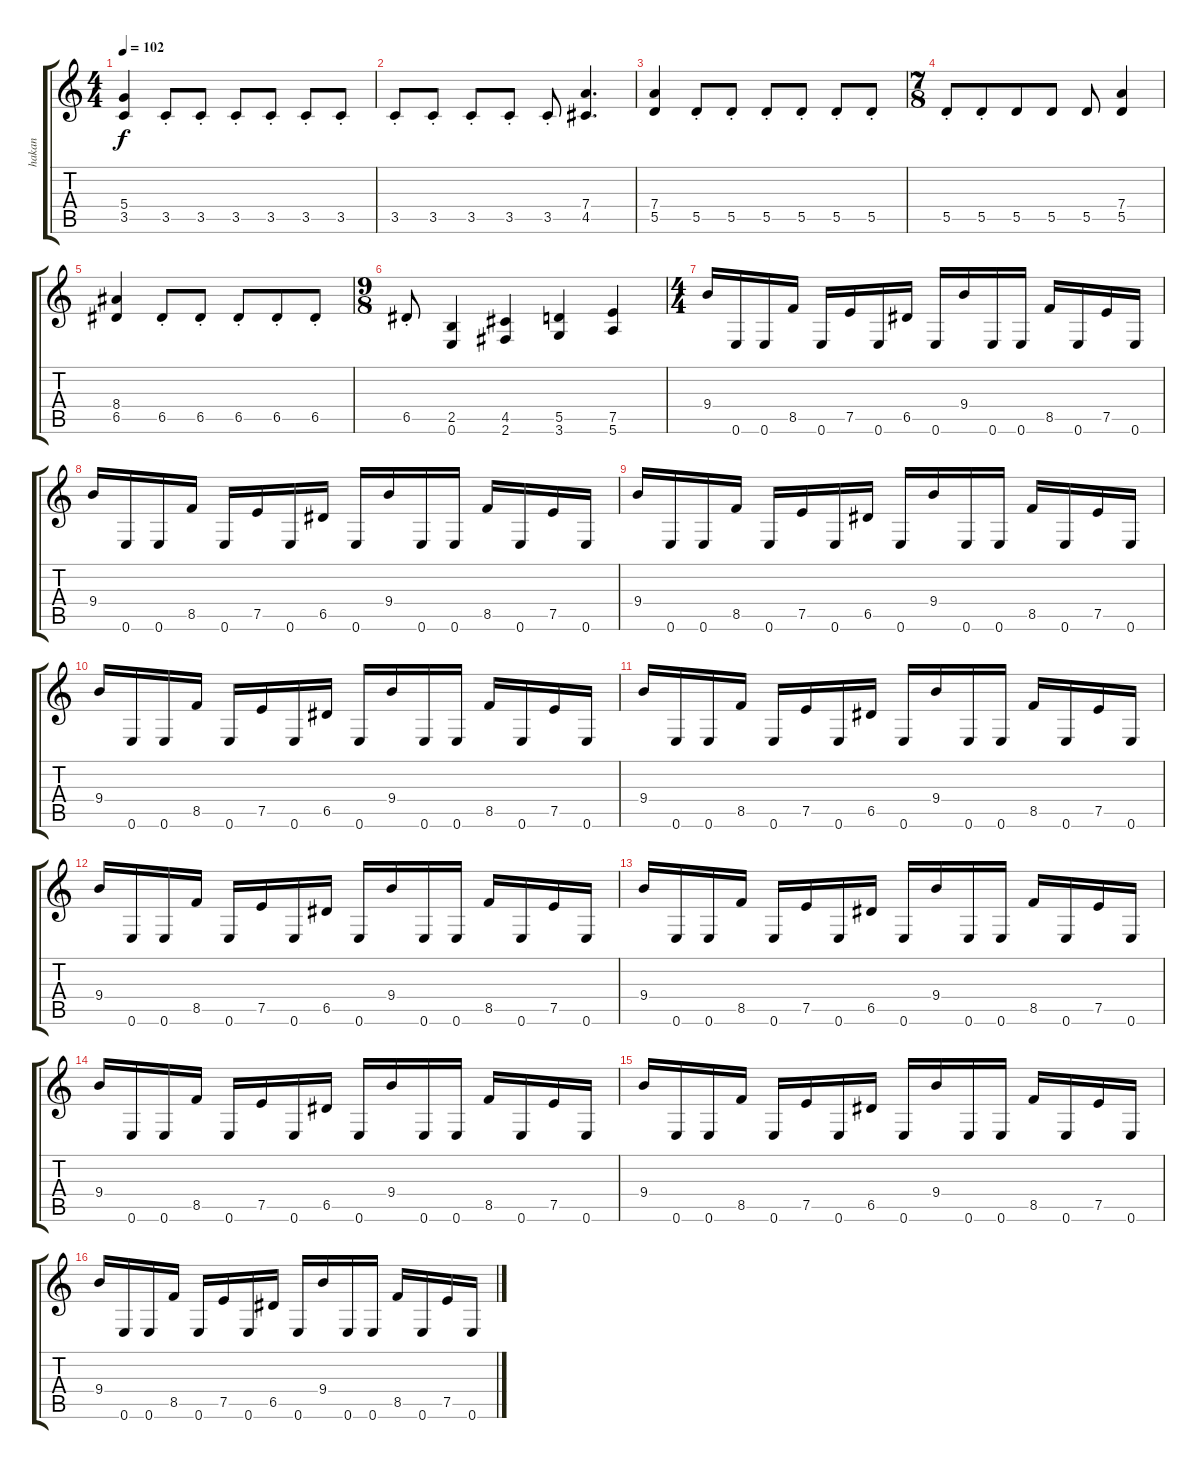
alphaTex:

\track ("hakan" "hakan") {instrument distortionguitar}
\staff {score tabs}
\tuning (E4 B3 G3 D3 A2 E2) {hide}
\ts (4 4)
\tempo 102
\clef g2
\ks c
(5.4 3.5).4{dy f} 3.5{st}.8 3.5{st}.8 3.5{st}.8 3.5{st}.8 3.5{st}.8 3.5{st}.8 |
3.5{st}.8 3.5{st}.8 3.5{st}.8 3.5{st}.8 3.5{st}.8 (7.4 4.5).4{d} |
(7.4 5.5).4 5.5{st}.8 5.5{st}.8 5.5{st}.8 5.5{st}.8 5.5{st}.8 5.5{st}.8 |
\ts (7 8)
5.5{st}.8 5.5{st}.8 5.5.8 5.5.8 5.5.8 (7.4 5.5).4 |
(8.4 6.5).4 6.5{st}.8 6.5{st}.8 6.5{st}.8 6.5{st}.8 6.5{st}.8 |
\ts (9 8)
6.5{st}.8 (2.5 0.6).4 (4.5 2.6).4 (5.5 3.6).4 (7.5 5.6).4 |
\ts (4 4)
9.4.16 0.6.16 0.6.16 8.5.16 0.6.16 7.5.16 0.6.16 6.5.16 0.6.16 9.4.16 0.6.16 0.6.16 8.5.16 0.6.16 7.5.16 0.6.16 |
9.4.16 0.6.16 0.6.16 8.5.16 0.6.16 7.5.16 0.6.16 6.5.16 0.6.16 9.4.16 0.6.16 0.6.16 8.5.16 0.6.16 7.5.16 0.6.16 |
9.4.16 0.6.16 0.6.16 8.5.16 0.6.16 7.5.16 0.6.16 6.5.16 0.6.16 9.4.16 0.6.16 0.6.16 8.5.16 0.6.16 7.5.16 0.6.16 |
9.4.16 0.6.16 0.6.16 8.5.16 0.6.16 7.5.16 0.6.16 6.5.16 0.6.16 9.4.16 0.6.16 0.6.16 8.5.16 0.6.16 7.5.16 0.6.16 |
9.4.16 0.6.16 0.6.16 8.5.16 0.6.16 7.5.16 0.6.16 6.5.16 0.6.16 9.4.16 0.6.16 0.6.16 8.5.16 0.6.16 7.5.16 0.6.16 |
9.4.16 0.6.16 0.6.16 8.5.16 0.6.16 7.5.16 0.6.16 6.5.16 0.6.16 9.4.16 0.6.16 0.6.16 8.5.16 0.6.16 7.5.16 0.6.16 |
9.4.16 0.6.16 0.6.16 8.5.16 0.6.16 7.5.16 0.6.16 6.5.16 0.6.16 9.4.16 0.6.16 0.6.16 8.5.16 0.6.16 7.5.16 0.6.16 |
9.4.16 0.6.16 0.6.16 8.5.16 0.6.16 7.5.16 0.6.16 6.5.16 0.6.16 9.4.16 0.6.16 0.6.16 8.5.16 0.6.16 7.5.16 0.6.16 |
9.4.16 0.6.16 0.6.16 8.5.16 0.6.16 7.5.16 0.6.16 6.5.16 0.6.16 9.4.16 0.6.16 0.6.16 8.5.16 0.6.16 7.5.16 0.6.16 |
9.4.16 0.6.16 0.6.16 8.5.16 0.6.16 7.5.16 0.6.16 6.5.16 0.6.16 9.4.16 0.6.16 0.6.16 8.5.16 0.6.16 7.5.16 0.6.16
